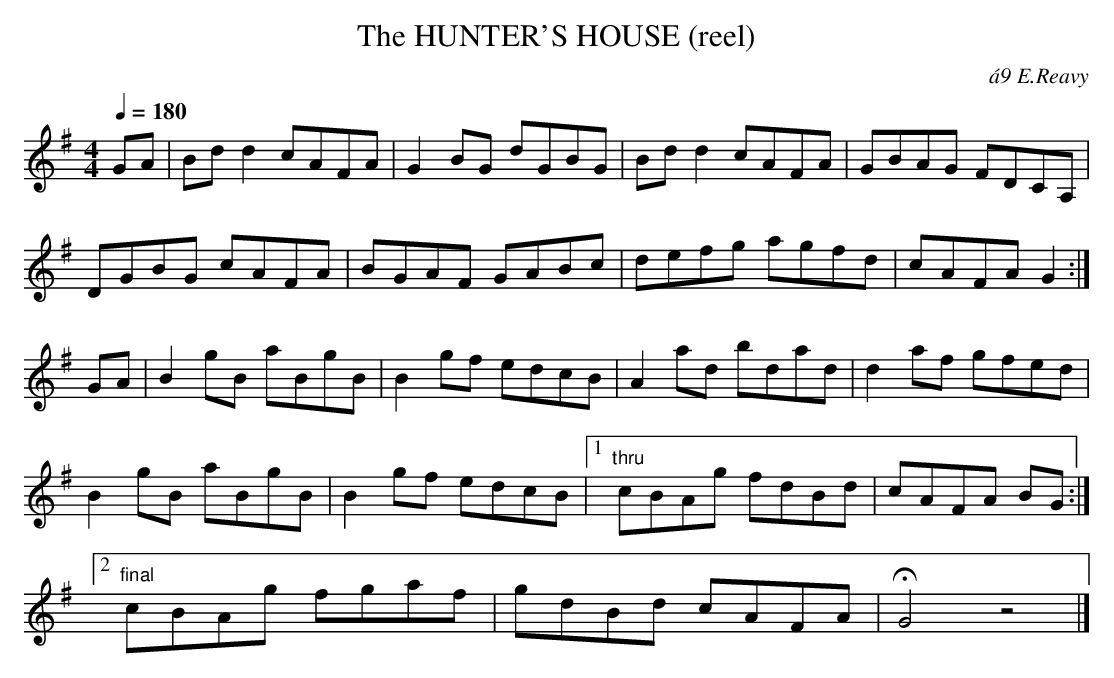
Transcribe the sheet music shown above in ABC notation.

X:1
T:HUNTER'S HOUSE (reel), The
C:\'a9 E.Reavy
Y:"allegro moderato"
Q:1/4=180
M:4/4
L:1/8
K:G
GA|Bdd2 cAFA|G2BG dGBG|Bdd2 cAFA|GBAG FDCA,|
DGBG cAFA|BGAF GABc|defg agfd|cAFA G2:|
GA|B2gB aBgB|B2gf edcB|A2ad bdad|d2af gfed|
B2gB aBgB|B2 gf edcB|1 "thru"cBAg fdBd|cAFA BG :|
[2 "final"cBAg fgaf|gdBd cAFA|HG4z4|]
